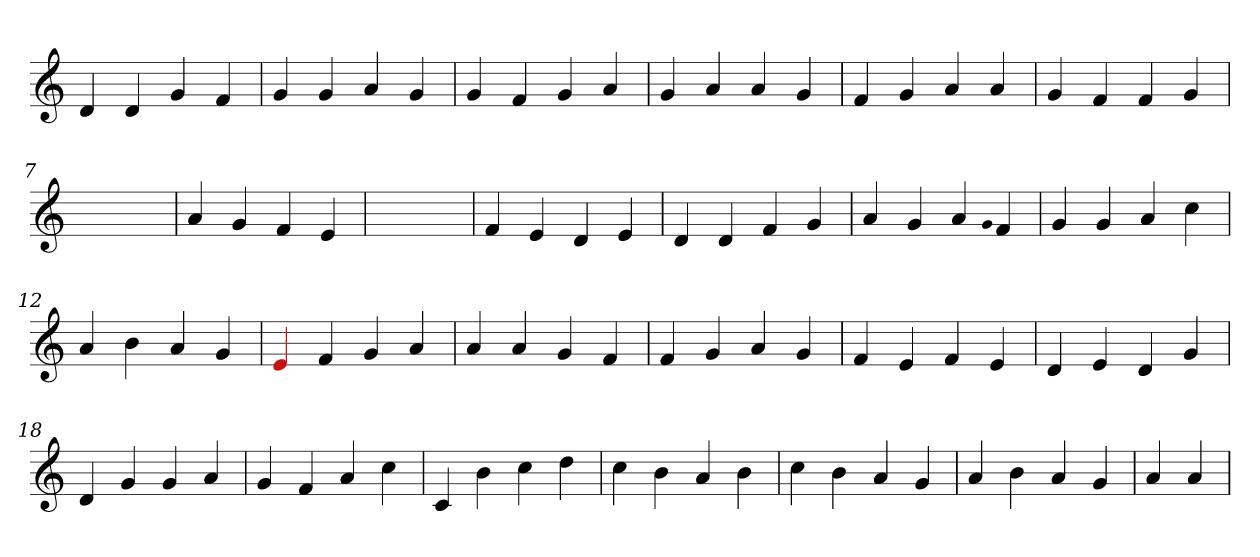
**kern
*part1
*staff1
*clefG2
=1
4d
4d
4g
4f
=2
4g
4g
4a
4g
=3
4g
4f
4g
4a
=4
4g
4a
4a
4g
=5
4f
4g
4a
4a
=6
4g
4f
4f
4g
=7
1ryy
=7
4a
4g
4f
4e
=8
1ryy
=8
4f
4e
4d
4e
=9
4d
4d
4f
4g
=10
4a
4g
4a
qqg
4f
=11
4g
4g
4a
4cc
=12
4a
4b
4a
4g
=13
4Re
4f
4g
4a
=14
4a
4a
4g
4f
=15
4f
4g
4a
4g
=16
4f
4e
4f
4e
=17
4d
4e
4d
4g
=18
4d
4g
4g
4a
=19
4g
4f
4a
4cc
=20
4c
4b
4cc
4dd
=21
4cc
4b
4a
4b
=22
4cc
4b
4a
4g
=23
4a
4b
4a
4g
=24
4a
4a
=
*-
